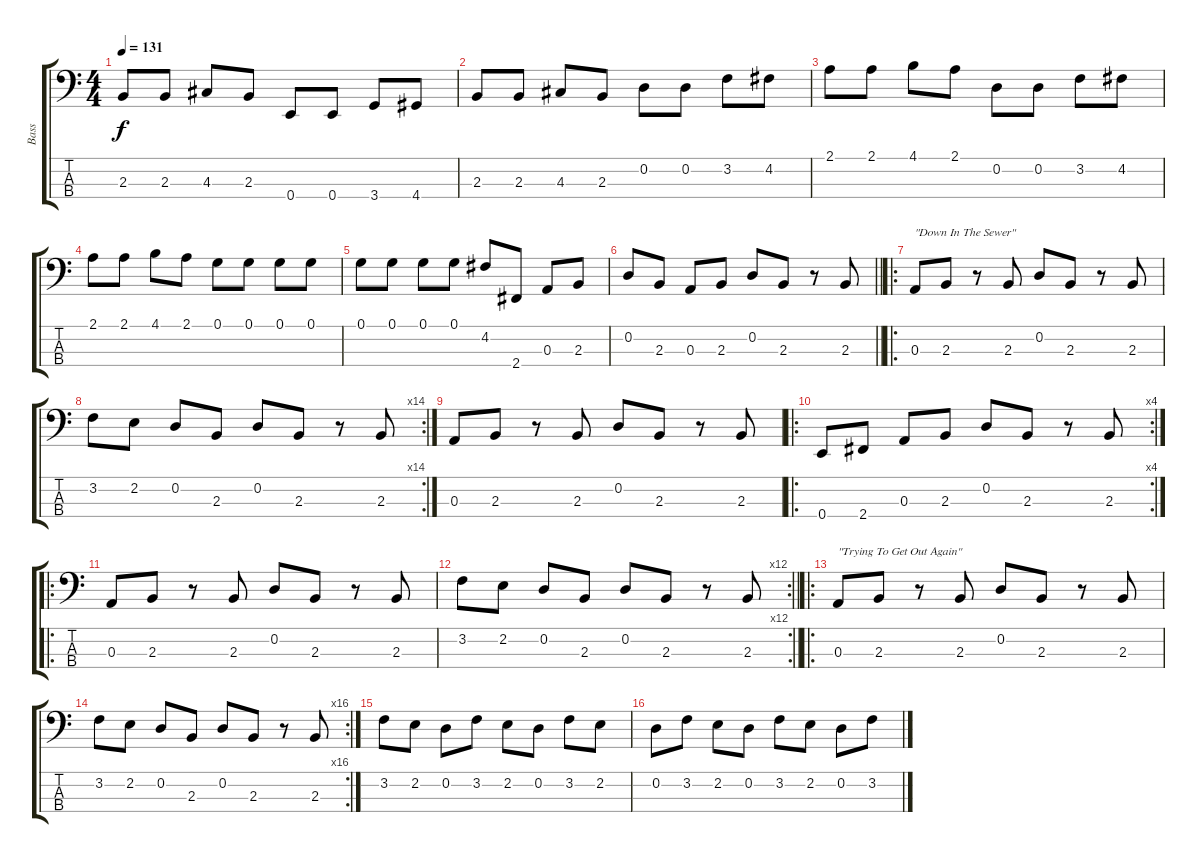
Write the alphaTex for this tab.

\track ("Bass" "Bass") {instrument electricbassfinger}
\staff {score tabs}
\tuning (G2 D2 A1 E1) {hide}
\ts (4 4)
\tempo 131
\clef f4
\ks c
2.3.8{dy f} 2.3.8 4.3.8 2.3.8 0.4.8 0.4.8 3.4.8 4.4.8 |
2.3.8 2.3.8 4.3.8 2.3.8 0.2.8 0.2.8 3.2.8 4.2.8 |
2.1.8 2.1.8 4.1.8 2.1.8 0.2.8 0.2.8 3.2.8 4.2.8 |
2.1.8 2.1.8 4.1.8 2.1.8 0.1.8 0.1.8 0.1.8 0.1.8 |
0.1.8 0.1.8 0.1.8 0.1.8 4.2.8 2.4.8 0.3.8 2.3.8 |
\barLineRight lightlight
0.2.8 2.3.8 0.3.8 2.3.8 0.2.8 2.3.8 r.8 2.3.8 |
\ro
0.3.8{txt "\"Down In The Sewer\""} 2.3.8 r.8 2.3.8 0.2.8 2.3.8 r.8 2.3.8 |
\rc 14
3.2.8 2.2.8 0.2.8 2.3.8 0.2.8 2.3.8 r.8 2.3.8 |
0.3.8 2.3.8 r.8 2.3.8 0.2.8 2.3.8 r.8 2.3.8 |
\ro
\rc 4
0.4.8 2.4.8 0.3.8 2.3.8 0.2.8 2.3.8 r.8 2.3.8 |
\ro
0.3.8 2.3.8 r.8 2.3.8 0.2.8 2.3.8 r.8 2.3.8 |
\rc 12
\barLineRight lightlight
3.2.8 2.2.8 0.2.8 2.3.8 0.2.8 2.3.8 r.8 2.3.8 |
\ro
0.3.8{txt "\"Trying To Get Out Again\""} 2.3.8 r.8 2.3.8 0.2.8 2.3.8 r.8 2.3.8 |
\rc 16
3.2.8 2.2.8 0.2.8 2.3.8 0.2.8 2.3.8 r.8 2.3.8 |
3.2.8 2.2.8 0.2.8 3.2.8 2.2.8 0.2.8 3.2.8 2.2.8 |
0.2.8 3.2.8 2.2.8 0.2.8 3.2.8 2.2.8 0.2.8 3.2.8
